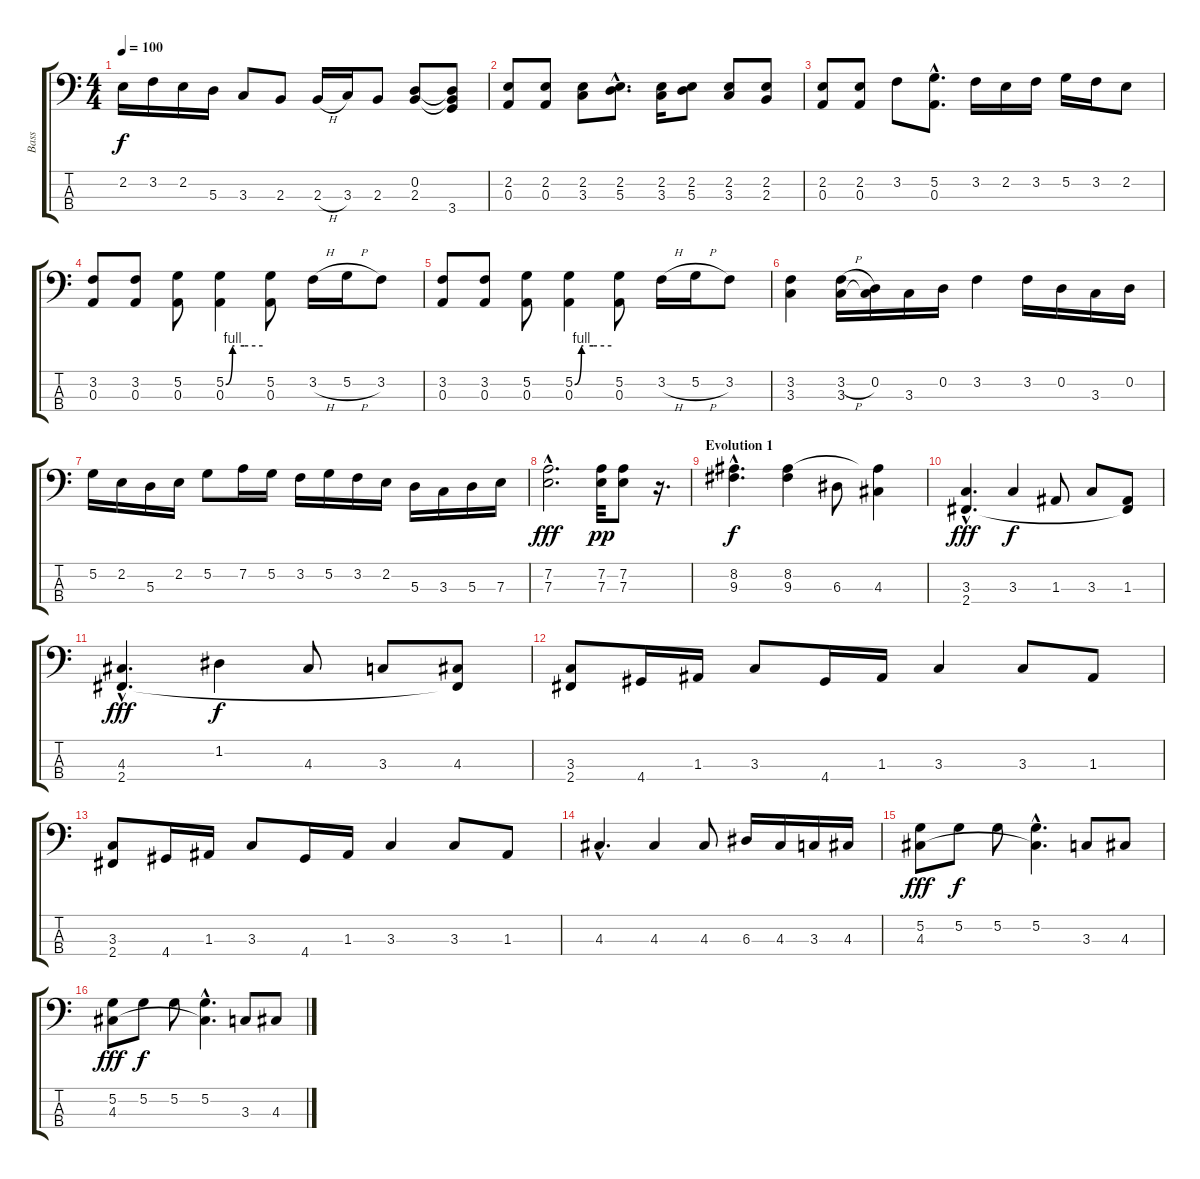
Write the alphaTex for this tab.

\track ("Bass" "Bass") {instrument electricbasspick}
\staff {score tabs}
\tuning (G2 D2 A1 E1) {hide}
\ts (4 4)
\tempo 100
\clef f4
\ks c
2.2.16{dy f} 3.2.16 2.2.16 5.3.16 3.3.8 2.3.8 2.3{h}.16 3.3.16 2.3.8 (0.2 2.3).8 (0.2{t} 2.3{t} 3.4).8 |
(2.2 0.3).8 (2.2 0.3).8 (2.2 3.3).8 (2.2{hac} 5.3{hac}).8{d} (2.2 3.3).16 (2.2 5.3).8 (2.2 3.3).8 (2.2 2.3).8 |
(2.2 0.3).8 (2.2 0.3).8 3.2.8 (5.2{hac} 0.3{hac}).8{d} 3.2.16 2.2.16 3.2.16 5.2.16 3.2.16 2.2.8 |
(3.2 0.3).8 (3.2 0.3).8 (5.2 0.3).8 (5.2{be (custom 0 0 11 4 14 4 30 4 60 4)} 0.3).4 (5.2 0.3).8 3.2{h}.16 5.2{h}.16 3.2.8 |
(3.2 0.3).8 (3.2 0.3).8 (5.2 0.3).8 (5.2{be (custom 0 0 11 4 14 4 30 4 60 4)} 0.3).4 (5.2 0.3).8 3.2{h}.16 5.2{h}.16 3.2.8 |
(3.2 3.3).4 (3.2{h} 3.3).16 (0.2 3.3{t}).16 3.3.16 0.2.16 3.2.4 3.2.16 0.2.16 3.3.16 0.2.16 |
5.2.16 2.2.16 5.3.16 2.2.16 5.2.8 7.2.16 5.2.16 3.2.16 5.2.16 3.2.16 2.2.16 5.3.16 3.3.16 5.3.16 7.3.16 |
(7.2{hac} 7.3{hac}).2{d dy fff} (7.2 7.3).32{dy pp} (7.2 7.3).8 r.16{d} |
\section ("" "Evolution 1")
(8.2{hac} 9.3{hac}).4{d dy f} (8.2 9.3).4 6.3.8 (8.2{t} 4.3).4 |
(3.3{hac} 2.4{hac}).4{d dy fff} 3.3.4{dy f} 1.3.8 3.3.8 (1.3 2.4{t}).8 |
(4.3{hac} 2.4{hac}).4{d dy fff} 1.2.4{dy f} 4.3.8 3.3.8 (4.3 2.4{t}).8 |
(3.3 2.4).8 4.4.16 1.3.16 3.3.8 4.4.16 1.3.16 3.3.4 3.3.8 1.3.8 |
(3.3 2.4).8 4.4.16 1.3.16 3.3.8 4.4.16 1.3.16 3.3.4 3.3.8 1.3.8 |
4.3{hac}.4{d} 4.3.4 4.3.8 6.3.16 4.3.16 3.3.16 4.3.16 |
(5.2 4.3).8{dy fff} 5.2.8{dy f} 5.2.8 (5.2{hac} 4.3{hac t}).4{d} 3.3.8 4.3.8 |
(5.2 4.3).8{dy fff} 5.2.8{dy f} 5.2.8 (5.2{hac} 4.3{hac t}).4{d} 3.3.8 4.3.8
